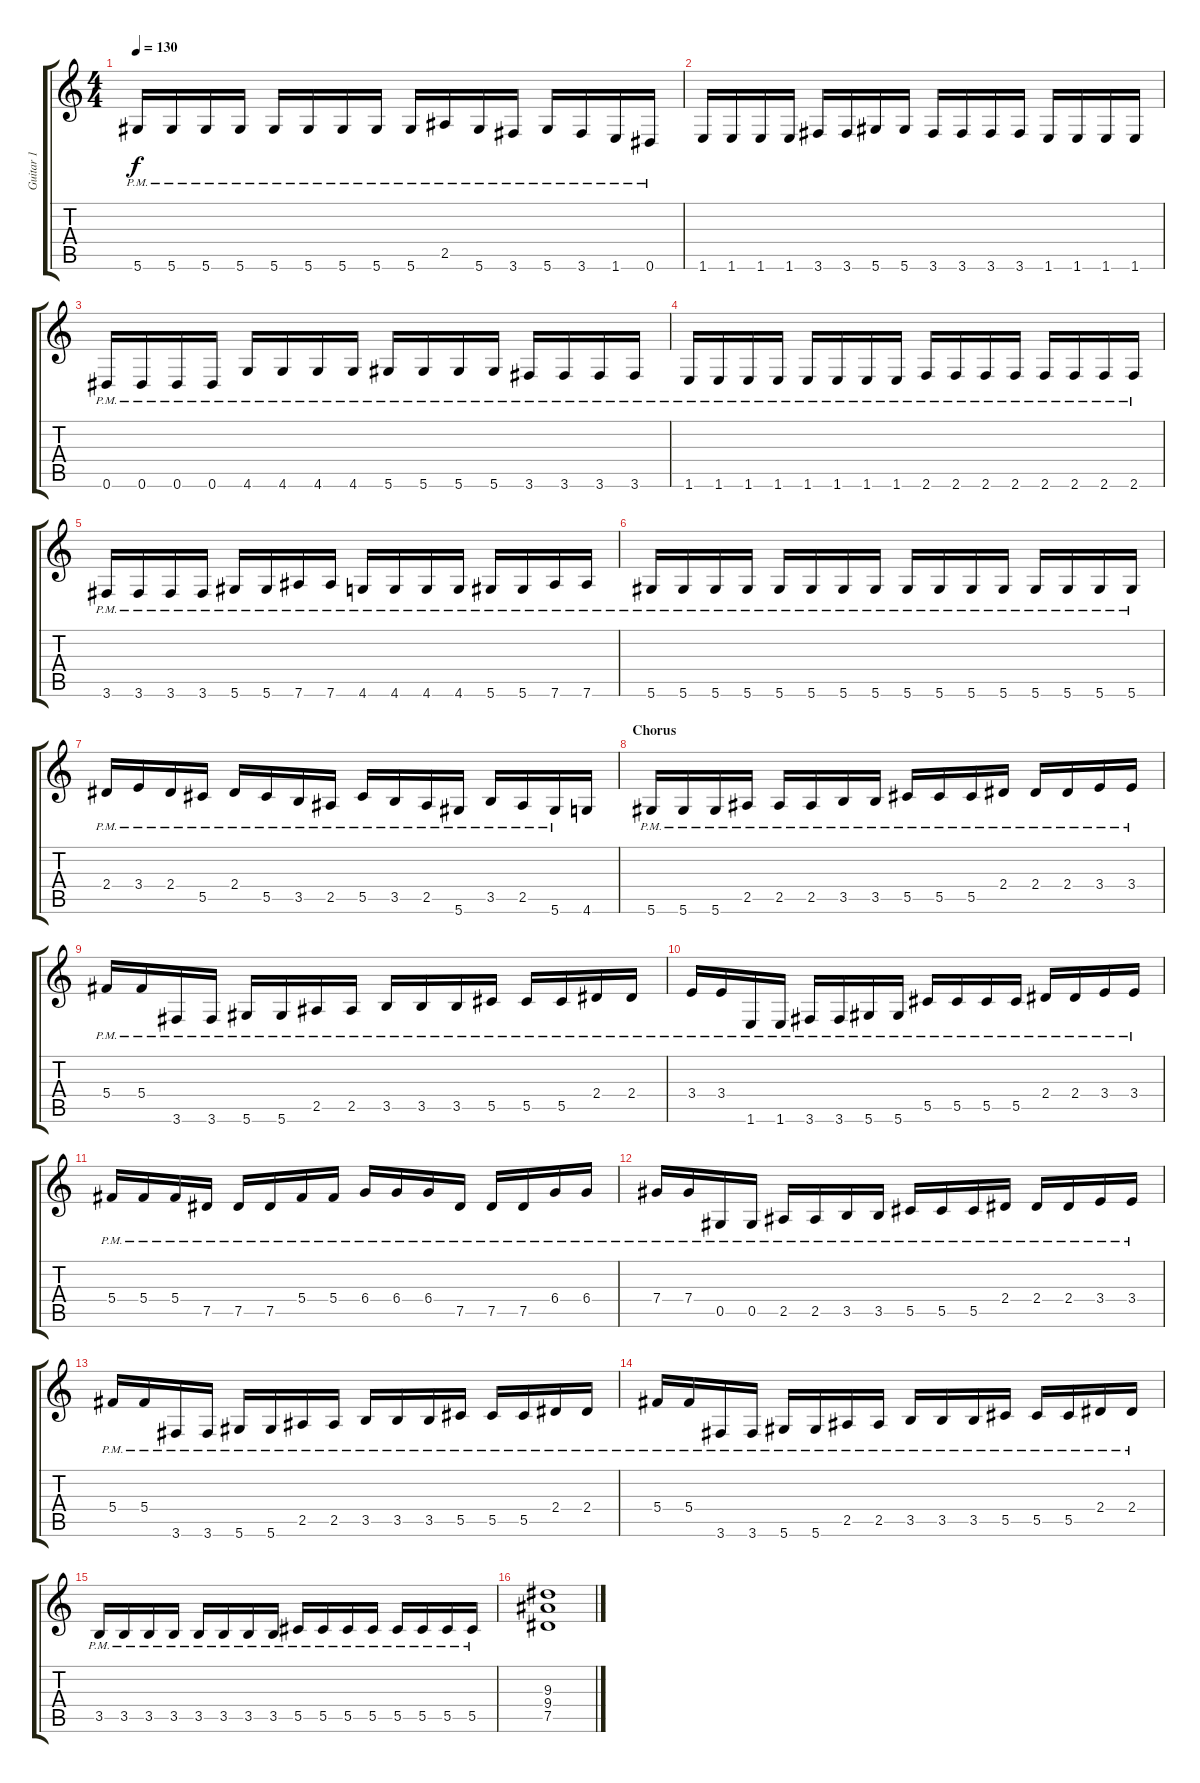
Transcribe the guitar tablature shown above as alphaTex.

\track ("Guitar 1" "Guitar 1") {instrument distortionguitar}
\staff {score tabs}
\tuning (Eb4 Bb3 Gb3 Db3 Ab2 Eb2) {hide}
\ts (4 4)
\tempo 130
\clef g2
\ks c
5.6{pm}.16{dy f} 5.6{pm}.16 5.6{pm}.16 5.6{pm}.16 5.6{pm}.16 5.6{pm}.16 5.6{pm}.16 5.6{pm}.16 5.6{pm}.16 2.5{pm}.16 5.6{pm}.16 3.6{pm}.16 5.6{pm}.16 3.6{pm}.16 1.6{pm}.16 0.6{pm}.16 |
1.6.16 1.6.16 1.6.16 1.6.16 3.6.16 3.6.16 5.6.16 5.6.16 3.6.16 3.6.16 3.6.16 3.6.16 1.6.16 1.6.16 1.6.16 1.6.16 |
0.6{pm}.16 0.6{pm}.16 0.6{pm}.16 0.6{pm}.16 4.6{pm}.16 4.6{pm}.16 4.6{pm}.16 4.6{pm}.16 5.6{pm}.16 5.6{pm}.16 5.6{pm}.16 5.6{pm}.16 3.6{pm}.16 3.6{pm}.16 3.6{pm}.16 3.6{pm}.16 |
1.6{pm}.16 1.6{pm}.16 1.6{pm}.16 1.6{pm}.16 1.6{pm}.16 1.6{pm}.16 1.6{pm}.16 1.6{pm}.16 2.6{pm}.16 2.6{pm}.16 2.6{pm}.16 2.6{pm}.16 2.6{pm}.16 2.6{pm}.16 2.6{pm}.16 2.6{pm}.16 |
3.6{pm}.16 3.6{pm}.16 3.6{pm}.16 3.6{pm}.16 5.6{pm}.16 5.6{pm}.16 7.6{pm}.16 7.6{pm}.16 4.6{pm}.16 4.6{pm}.16 4.6{pm}.16 4.6{pm}.16 5.6{pm}.16 5.6{pm}.16 7.6{pm}.16 7.6{pm}.16 |
5.6{pm}.16 5.6{pm}.16 5.6{pm}.16 5.6{pm}.16 5.6{pm}.16 5.6{pm}.16 5.6{pm}.16 5.6{pm}.16 5.6{pm}.16 5.6{pm}.16 5.6{pm}.16 5.6{pm}.16 5.6{pm}.16 5.6{pm}.16 5.6{pm}.16 5.6{pm}.16 |
2.4{pm}.16 3.4{pm}.16 2.4{pm}.16 5.5{pm}.16 2.4{pm}.16 5.5{pm}.16 3.5{pm}.16 2.5{pm}.16 5.5{pm}.16 3.5{pm}.16 2.5{pm}.16 5.6{pm}.16 3.5{pm}.16 2.5{pm}.16 5.6{pm}.16 4.6.16 |
\section ("" "Chorus")
5.6{pm}.16 5.6{pm}.16 5.6{pm}.16 2.5{pm}.16 2.5{pm}.16 2.5{pm}.16 3.5{pm}.16 3.5{pm}.16 5.5{pm}.16 5.5{pm}.16 5.5{pm}.16 2.4{pm}.16 2.4{pm}.16 2.4{pm}.16 3.4{pm}.16 3.4{pm}.16 |
5.4{pm}.16 5.4{pm}.16 3.6{pm}.16 3.6{pm}.16 5.6{pm}.16 5.6{pm}.16 2.5{pm}.16 2.5{pm}.16 3.5{pm}.16 3.5{pm}.16 3.5{pm}.16 5.5{pm}.16 5.5{pm}.16 5.5{pm}.16 2.4{pm}.16 2.4{pm}.16 |
3.4{pm}.16 3.4{pm}.16 1.6{pm}.16 1.6{pm}.16 3.6{pm}.16 3.6{pm}.16 5.6{pm}.16 5.6{pm}.16 5.5{pm}.16 5.5{pm}.16 5.5{pm}.16 5.5{pm}.16 2.4{pm}.16 2.4{pm}.16 3.4{pm}.16 3.4{pm}.16 |
5.4{pm}.16 5.4{pm}.16 5.4{pm}.16 7.5{pm}.16 7.5{pm}.16 7.5{pm}.16 5.4{pm}.16 5.4{pm}.16 6.4{pm}.16 6.4{pm}.16 6.4{pm}.16 7.5{pm}.16 7.5{pm}.16 7.5{pm}.16 6.4{pm}.16 6.4{pm}.16 |
7.4{pm}.16 7.4{pm}.16 0.5{pm}.16 0.5{pm}.16 2.5{pm}.16 2.5{pm}.16 3.5{pm}.16 3.5{pm}.16 5.5{pm}.16 5.5{pm}.16 5.5{pm}.16 2.4{pm}.16 2.4{pm}.16 2.4{pm}.16 3.4{pm}.16 3.4{pm}.16 |
5.4{pm}.16 5.4{pm}.16 3.6{pm}.16 3.6{pm}.16 5.6{pm}.16 5.6{pm}.16 2.5{pm}.16 2.5{pm}.16 3.5{pm}.16 3.5{pm}.16 3.5{pm}.16 5.5{pm}.16 5.5{pm}.16 5.5{pm}.16 2.4{pm}.16 2.4{pm}.16 |
5.4{pm}.16 5.4{pm}.16 3.6{pm}.16 3.6{pm}.16 5.6{pm}.16 5.6{pm}.16 2.5{pm}.16 2.5{pm}.16 3.5{pm}.16 3.5{pm}.16 3.5{pm}.16 5.5{pm}.16 5.5{pm}.16 5.5{pm}.16 2.4{pm}.16 2.4{pm}.16 |
3.5{pm}.16 3.5{pm}.16 3.5{pm}.16 3.5{pm}.16 3.5{pm}.16 3.5{pm}.16 3.5{pm}.16 3.5{pm}.16 5.5{pm}.16 5.5{pm}.16 5.5{pm}.16 5.5{pm}.16 5.5{pm}.16 5.5{pm}.16 5.5{pm}.16 5.5{pm}.16 |
(9.3 9.4 7.5).1
